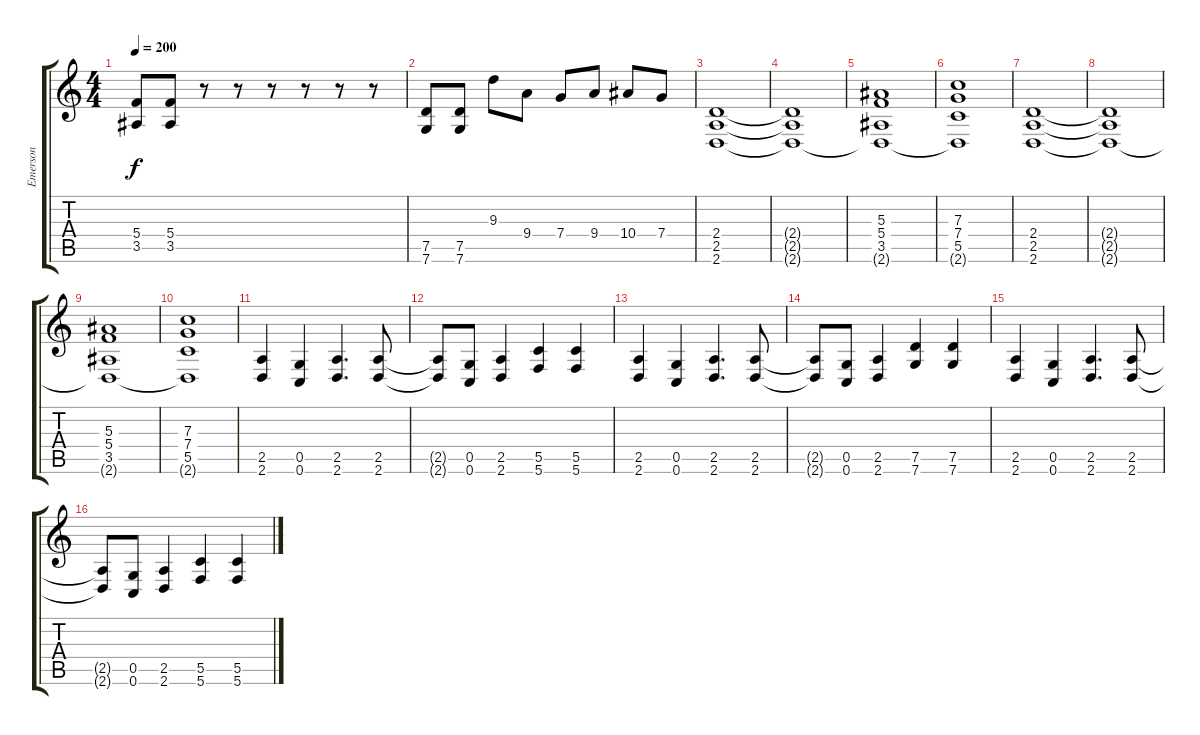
\track ("Emerson" "Emerson") {instrument distortionguitar}
\staff {score tabs}
\tuning (D4 A3 F3 C3 G2 C2) {hide}
\ts (4 4)
\tempo 200
\clef g2
\ks c
(5.4 3.5).8{dy f} (5.4 3.5).8 r.8 r.8 r.8 r.8 r.8 r.8 |
(7.5 7.6).8 (7.5 7.6).8 9.3.8 9.4.8 7.4.8 9.4.8 10.4.8 7.4.8 |
(2.4 2.5 2.6).1 |
(2.4{t} 2.5{t} 2.6{t}).1 |
(5.3 5.4 3.5 2.6{t}).1 |
(7.3 7.4 5.5 2.6{t}).1 |
(2.4 2.5 2.6).1 |
(2.4{t} 2.5{t} 2.6{t}).1 |
(5.3 5.4 3.5 2.6{t}).1 |
(7.3 7.4 5.5 2.6{t}).1 |
(2.5 2.6).4 (0.5 0.6).4 (2.5 2.6).4{d} (2.5 2.6).8 |
(2.5{t} 2.6{t}).8 (0.5 0.6).8 (2.5 2.6).4 (5.5 5.6).4 (5.5 5.6).4 |
(2.5 2.6).4 (0.5 0.6).4 (2.5 2.6).4{d} (2.5 2.6).8 |
(2.5{t} 2.6{t}).8 (0.5 0.6).8 (2.5 2.6).4 (7.5 7.6).4 (7.5 7.6).4 |
(2.5 2.6).4 (0.5 0.6).4 (2.5 2.6).4{d} (2.5 2.6).8 |
(2.5{t} 2.6{t}).8 (0.5 0.6).8 (2.5 2.6).4 (5.5 5.6).4 (5.5 5.6).4
